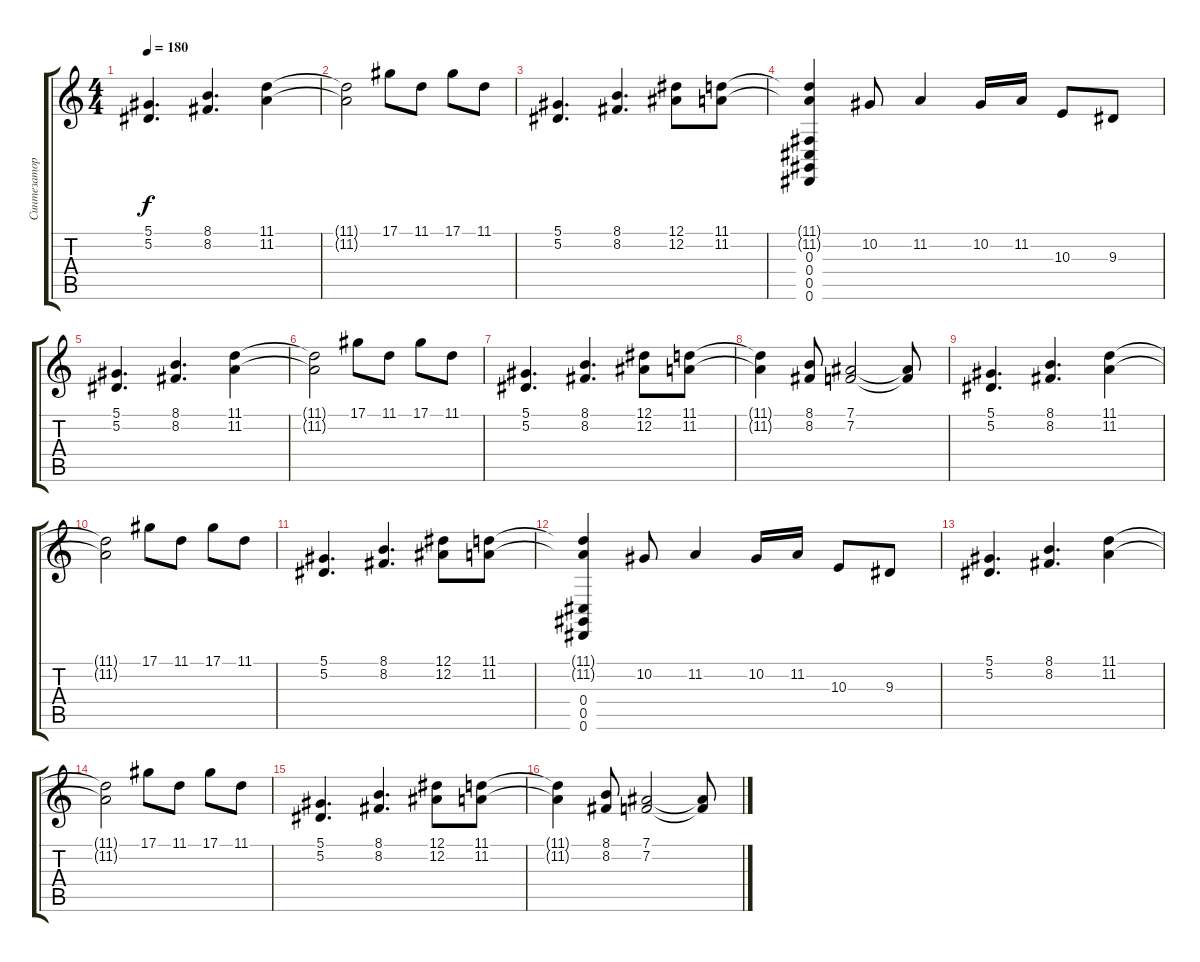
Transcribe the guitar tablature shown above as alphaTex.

\track ("Синтезатор" "Синтезатор") {instrument stringensemble1}
\staff {score tabs}
\tuning (Eb4 Bb3 Gb3 Db3 Ab2 Eb2) {hide}
\ts (4 4)
\tempo 180
\clef g2
\ks c
(5.1 5.2).4{d dy f instrument stringensemble1} (8.1 8.2).4{d} (11.1 11.2).4 |
(11.1{t} 11.2{t}).2 17.1.8 11.1.8 17.1.8 11.1.8 |
(5.1 5.2).4{d} (8.1 8.2).4{d} (12.1 12.2).8 (11.1 11.2).8 |
(11.1{t} 11.2{t} 0.3 0.4 0.5 0.6).4 10.2.8 11.2.4 10.2.16 11.2.16 10.3.8 9.3.8 |
(5.1 5.2).4{d} (8.1 8.2).4{d} (11.1 11.2).4 |
(11.1{t} 11.2{t}).2 17.1.8 11.1.8 17.1.8 11.1.8 |
(5.1 5.2).4{d} (8.1 8.2).4{d} (12.1 12.2).8 (11.1 11.2).8 |
(11.1{t} 11.2{t}).4 (8.1 8.2).8 (7.1 7.2).2 (7.1{t} 7.2{t}).8 |
(5.1 5.2).4{d} (8.1 8.2).4{d} (11.1 11.2).4 |
(11.1{t} 11.2{t}).2 17.1.8 11.1.8 17.1.8 11.1.8 |
(5.1 5.2).4{d} (8.1 8.2).4{d} (12.1 12.2).8 (11.1 11.2).8 |
(11.1{t} 11.2{t} 0.4 0.5 0.6).4 10.2.8 11.2.4 10.2.16 11.2.16 10.3.8 9.3.8 |
(5.1 5.2).4{d} (8.1 8.2).4{d} (11.1 11.2).4 |
(11.1{t} 11.2{t}).2 17.1.8 11.1.8 17.1.8 11.1.8 |
(5.1 5.2).4{d} (8.1 8.2).4{d} (12.1 12.2).8 (11.1 11.2).8 |
(11.1{t} 11.2{t}).4 (8.1 8.2).8 (7.1 7.2).2 (7.1{t} 7.2{t}).8
